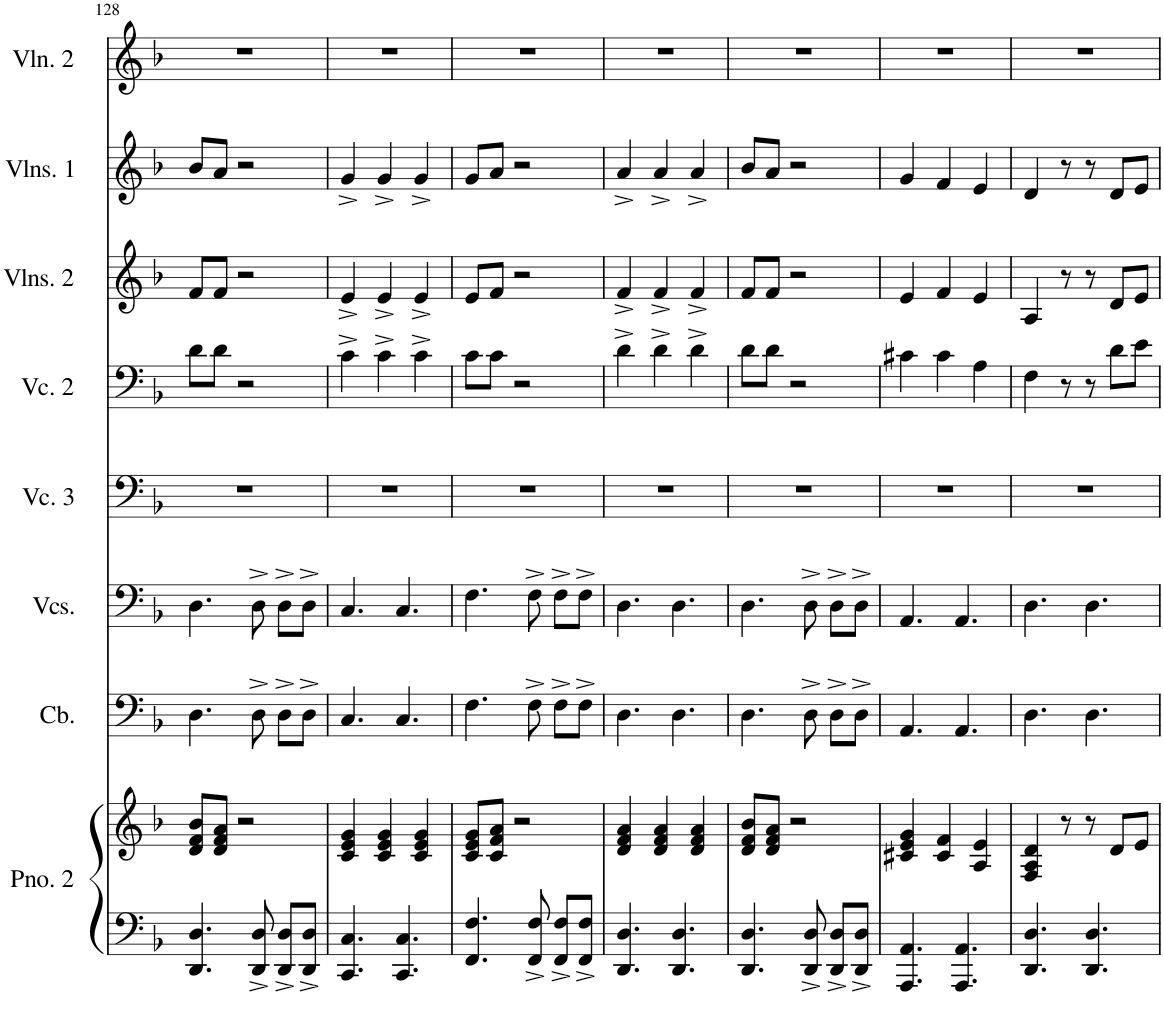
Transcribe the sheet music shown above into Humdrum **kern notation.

**kern	**kern	**kern	**kern	**kern	**kern	**kern	**kern	**kern
*part8	*part8	*part7	*part6	*part5	*part4	*part3	*part2	*part1
*staff9	*staff8	*staff7	*staff6	*staff5	*staff4	*staff3	*staff2	*staff1
*I"Piano 2	*	*I"Contrabass	*I"Violoncellos	*I"Violoncello 3	*I"Violoncello 2	*I"Violins 2	*I"Violins 1	*I"Violin 2
*I'Pno. 2	*	*I'Cb.	*I'Vcs.	*I'Vc. 3	*I'Vc. 2	*I'Vlns. 2	*I'Vlns. 1	*I'Vln. 2
!!LO:PB:g=z
*clefF4	*clefG2	*clefF4	*clefF4	*clefF4	*clefF4	*clefG2	*clefG2	*clefG2
*	*	*Trd7c12	*	*	*	*	*	*
*k[b-]	*k[b-]	*k[b-]	*k[b-]	*k[b-]	*k[b-]	*k[b-]	*k[b-]	*k[b-]
*M3/4	*M3/4	*M3/4	*M3/4	*M3/4	*M3/4	*M3/4	*M3/4	*M3/4
=128	=128	=128	=128	=128	=128	=128	=128	=128
4.DD/ 4.D/	8d/ 8f/ 8b-/L	4.D\	4.D\	2.r	8d\L	8f/L	8b-/L	2.r
.	8d/ 8f/ 8a/J	.	.	.	8d\J	8f/J	8a/J	.
.	2r	.	.	.	2r	2r	2r	.
8DD/^ 8D/^	.	8D^\	8D^\	.	.	.	.	.
8DD/^ 8D/^L	.	8D^\L	8D^\L	.	.	.	.	.
8DD/^ 8D/^J	.	8D^\J	8D^\J	.	.	.	.	.
=129	=129	=129	=129	=129	=129	=129	=129	=129
4.CC/ 4.C/	4c/ 4e/ 4g/	4.C/	4.C/	2.r	4c^\	4e^/	4g^/	2.r
.	4c/ 4e/ 4g/	.	.	.	4c^\	4e^/	4g^/	.
4.CC/ 4.C/	.	4.C/	4.C/	.	.	.	.	.
.	4c/ 4e/ 4g/	.	.	.	4c^\	4e^/	4g^/	.
=130	=130	=130	=130	=130	=130	=130	=130	=130
4.FF/ 4.F/	8c/ 8e/ 8g/L	4.F\	4.F\	2.r	8c\L	8e/L	8g/L	2.r
.	8c/ 8f/ 8a/J	.	.	.	8c\J	8f/J	8a/J	.
.	2r	.	.	.	2r	2r	2r	.
8FF/^ 8F/^	.	8F^\	8F^\	.	.	.	.	.
8FF/^ 8F/^L	.	8F^\L	8F^\L	.	.	.	.	.
8FF/^ 8F/^J	.	8F^\J	8F^\J	.	.	.	.	.
=131	=131	=131	=131	=131	=131	=131	=131	=131
4.DD/ 4.D/	4d/ 4f/ 4a/	4.D\	4.D\	2.r	4d^\	4f^/	4a^/	2.r
.	4d/ 4f/ 4a/	.	.	.	4d^\	4f^/	4a^/	.
4.DD/ 4.D/	.	4.D\	4.D\	.	.	.	.	.
.	4d/ 4f/ 4a/	.	.	.	4d^\	4f^/	4a^/	.
=132	=132	=132	=132	=132	=132	=132	=132	=132
4.DD/ 4.D/	8d/ 8f/ 8b-/L	4.D\	4.D\	2.r	8d\L	8f/L	8b-/L	2.r
.	8d/ 8f/ 8a/J	.	.	.	8d\J	8f/J	8a/J	.
.	2r	.	.	.	2r	2r	2r	.
8DD/^ 8D/^	.	8D^\	8D^\	.	.	.	.	.
8DD/^ 8D/^L	.	8D^\L	8D^\L	.	.	.	.	.
8DD/^ 8D/^J	.	8D^\J	8D^\J	.	.	.	.	.
=133	=133	=133	=133	=133	=133	=133	=133	=133
4.AAA/ 4.AA/	4c#X/ 4e/ 4g/	4.AA/	4.AA/	2.r	4c#X\	4e/	4g/	2.r
.	4c#/ 4f/	.	.	.	4c#\	4f/	4f/	.
4.AAA/ 4.AA/	.	4.AA/	4.AA/	.	.	.	.	.
.	4A/ 4e/	.	.	.	4A\	4e/	4e/	.
=134	=134	=134	=134	=134	=134	=134	=134	=134
4.DD/ 4.D/	4F/ 4A/ 4d/	4.D\	4.D\	2.r	4F\	4A/	4d/	2.r
.	8r	.	.	.	8r	8r	8r	.
4.DD/ 4.D/	8r	4.D\	4.D\	.	8r	8r	8r	.
.	8d/L	.	.	.	8d\L	8d/L	8d/L	.
.	8e/J	.	.	.	8e\J	8e/J	8e/J	.
=	=	=	=	=	=	=	=	=
*-	*-	*-	*-	*-	*-	*-	*-	*-
